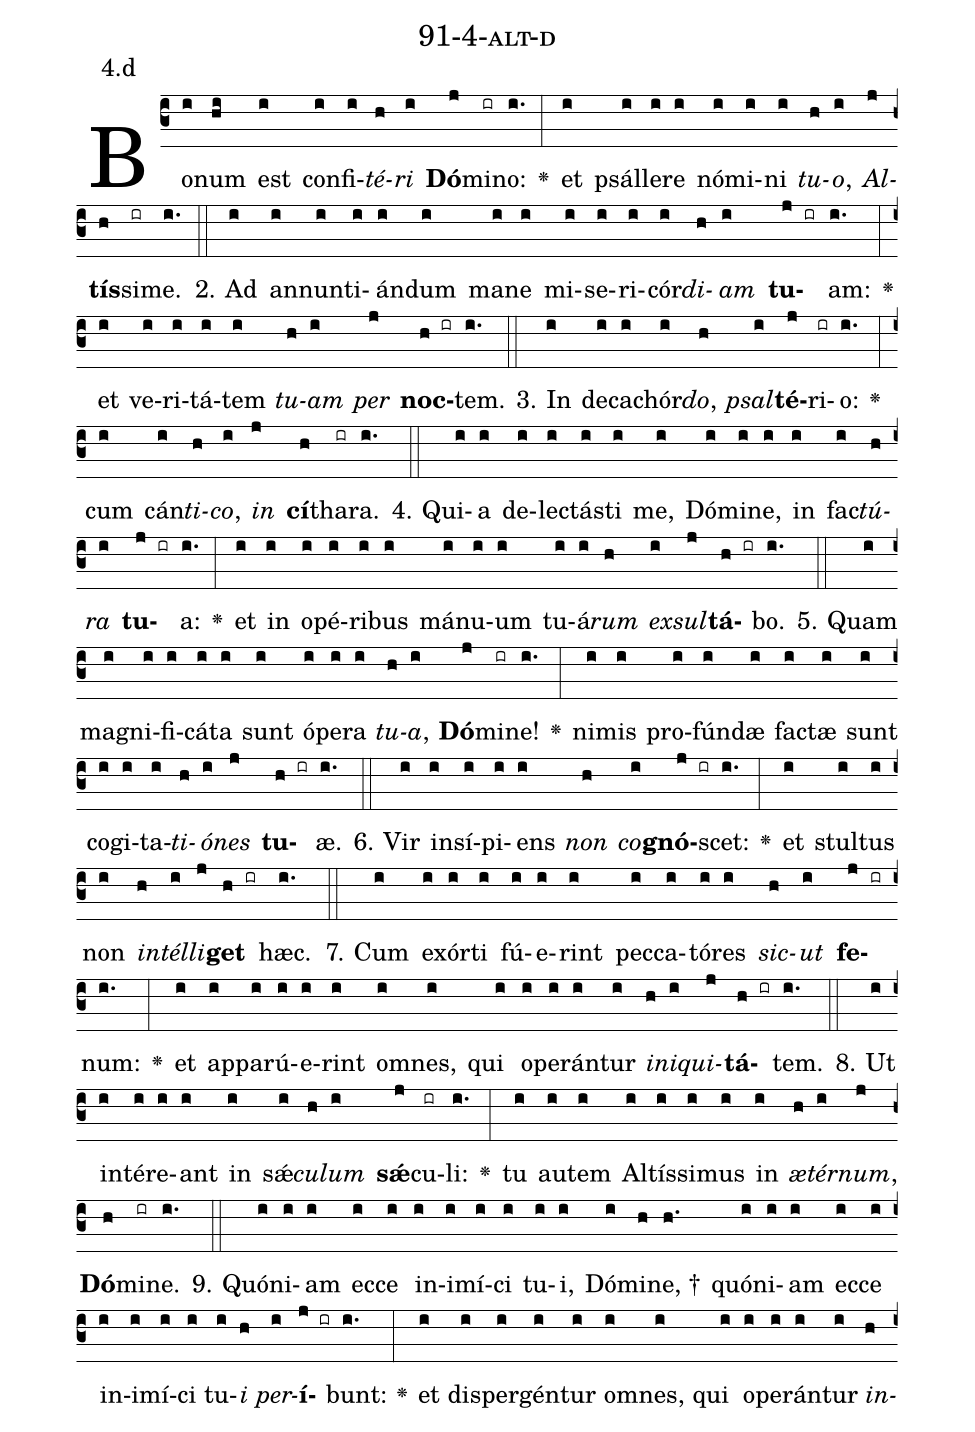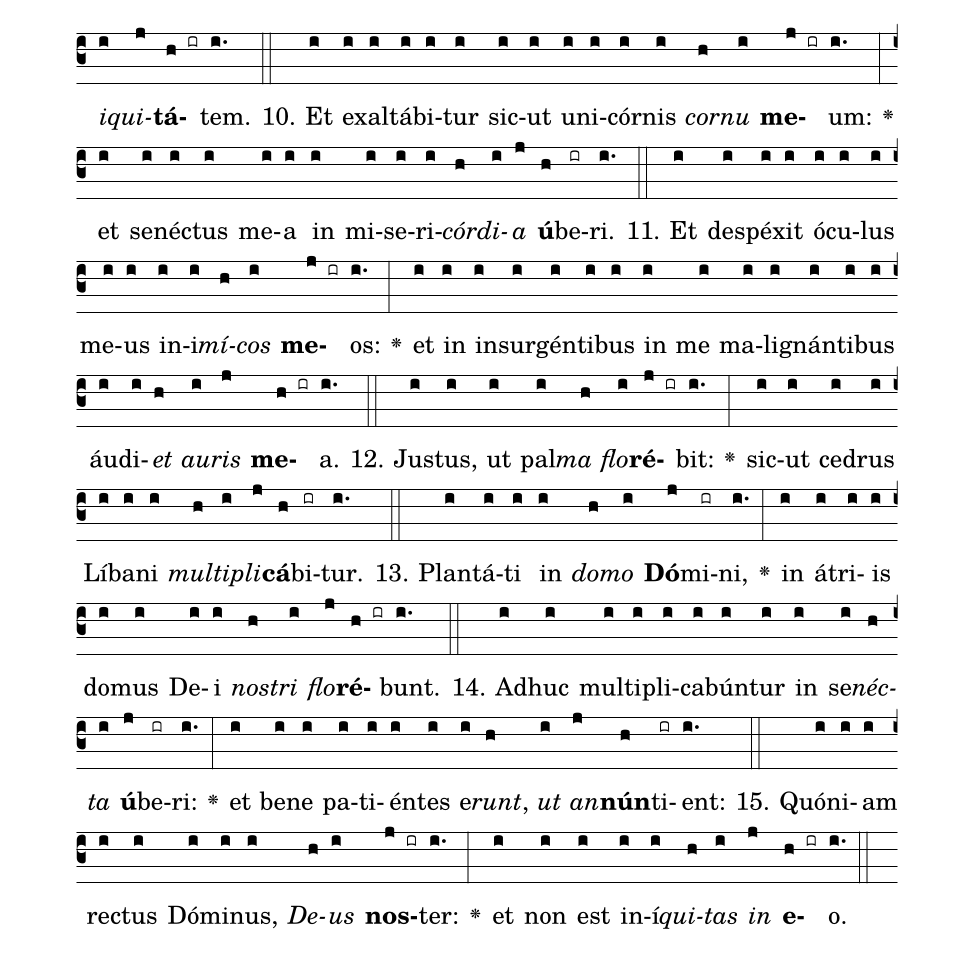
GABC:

name: 91-4-alt-d;
annotation: 4.d;
%%
(c3)Bo(i)num(hi) est(i) con(i)fi(i)<i>té</i>(h)<i>ri</i>(i) <b>Dó</b>(j)mi(ir)no:(i.) <v>\greheightstar</v>(:) et(i) psál(i)le(i)re(i) nó(i)mi(i)ni(i) <i>tu</i>(h)<i>o</i>,(i) <i>Al</i>(j)<b>tís</b>(h)si(ir)me.(i.) (::)
2. Ad(i) an(i)nun(i)ti(i)án(i)dum(i) ma(i)ne(i) mi(i)se(i)ri(i)cór(i)<i>di</i>(h)<i>am</i>(i) <b>tu</b>(j ir)am:(i.) <v>\greheightstar</v>(:) et(i) ve(i)ri(i)tá(i)tem(i) <i>tu</i>(h)<i>am</i>(i) <i>per</i>(j) <b>noc</b>(h ir)tem.(i.) (::)
3. In(i) de(i)ca(i)chór(i)<i>do</i>,(h) <i>psal</i>(i)<b>té</b>(j)ri(ir)o:(i.) <v>\greheightstar</v>(:) cum(i) cán(i)<i>ti</i>(h)<i>co</i>,(i) <i>in</i>(j) <b>cí</b>(h)tha(ir)ra.(i.) (::)
4. Qui(i)a(i) de(i)lec(i)tás(i)ti(i) me,(i) Dó(i)mi(i)ne,(i) in(i) fac(i)<i>tú</i>(h)<i>ra</i>(i) <b>tu</b>(j ir)a:(i.) <v>\greheightstar</v>(:) et(i) in(i) o(i)pé(i)ri(i)bus(i) má(i)nu(i)um(i) tu(i)á(i)<i>rum</i>(h) <i>ex</i>(i)<i>sul</i>(j)<b>tá</b>(h ir)bo.(i.) (::)
5. Quam(i) ma(i)gni(i)fi(i)cá(i)ta(i) sunt(i) ó(i)pe(i)ra(i) <i>tu</i>(h)<i>a</i>,(i) <b>Dó</b>(j)mi(ir)ne!(i.) <v>\greheightstar</v>(:) ni(i)mis(i) pro(i)fún(i)dæ(i) fac(i)tæ(i) sunt(i) co(i)gi(i)ta(i)<i>ti</i>(h)<i>ó</i>(i)<i>nes</i>(j) <b>tu</b>(h ir)æ.(i.) (::)
6. Vir(i) in(i)sí(i)pi(i)ens(i) <i>non</i>(h) <i>co</i>(i)<b>gnó</b>(j ir)scet:(i.) <v>\greheightstar</v>(:) et(i) stul(i)tus(i) non(i) <i>in</i>(h)<i>tél</i>(i)<i>li</i>(j)<b>get</b>(h ir) hæc.(i.) (::)
7. Cum(i) ex(i)ór(i)ti(i) fú(i)e(i)rint(i) pec(i)ca(i)tó(i)res(i) <i>sic</i>(h)<i>ut</i>(i) <b>fe</b>(j ir)num:(i.) <v>\greheightstar</v>(:) et(i) ap(i)pa(i)rú(i)e(i)rint(i) om(i)nes,(i) qui(i) o(i)pe(i)rán(i)tur(i) <i>in</i>(h)<i>i</i>(i)<i>qui</i>(j)<b>tá</b>(h ir)tem.(i.) (::)
8. Ut(i) in(i)tér(i)e(i)ant(i) in(i) sǽ(i)<i>cu</i>(h)<i>lum</i>(i) <b>sǽ</b>(j)cu(ir)li:(i.) <v>\greheightstar</v>(:) tu(i) au(i)tem(i) Al(i)tís(i)si(i)mus(i) in(i) <i>æ</i>(h)<i>tér</i>(i)<i>num</i>,(j) <b>Dó</b>(h)mi(ir)ne.(i.) (::)
9. Quón(i)i(i)am(i) ec(i)ce(i) in(i)i(i)mí(i)ci(i) tu(i)i,(i) Dó(i)mi(h)ne, †(h.) quón(i)i(i)am(i) ec(i)ce(i) in(i)i(i)mí(i)ci(i) tu(i)<i>i</i>(h) <i>per</i>(i)<b>í</b>(j ir)bunt:(i.) <v>\greheightstar</v>(:) et(i) di(i)sper(i)gén(i)tur(i) om(i)nes,(i) qui(i) o(i)pe(i)rán(i)tur(i) <i>in</i>(h)<i>i</i>(i)<i>qui</i>(j)<b>tá</b>(h ir)tem.(i.) (::)
10. Et(i) ex(i)al(i)tá(i)bi(i)tur(i) sic(i)ut(i) u(i)ni(i)cór(i)nis(i) <i>cor</i>(h)<i>nu</i>(i) <b>me</b>(j ir)um:(i.) <v>\greheightstar</v>(:) et(i) se(i)néc(i)tus(i) me(i)a(i) in(i) mi(i)se(i)ri(i)<i>cór</i>(h)<i>di</i>(i)<i>a</i>(j) <b>ú</b>(h)be(ir)ri.(i.) (::)
11. Et(i) de(i)spé(i)xit(i) ó(i)cu(i)lus(i) me(i)us(i) in(i)i(i)<i>mí</i>(h)<i>cos</i>(i) <b>me</b>(j ir)os:(i.) <v>\greheightstar</v>(:) et(i) in(i) in(i)sur(i)gén(i)ti(i)bus(i) in(i) me(i) ma(i)li(i)gnán(i)ti(i)bus(i) áu(i)di(i)<i>et</i>(h) <i>au</i>(i)<i>ris</i>(j) <b>me</b>(h ir)a.(i.) (::)
12. Jus(i)tus,(i) ut(i) pal(i)<i>ma</i>(h) <i>flo</i>(i)<b>ré</b>(j ir)bit:(i.) <v>\greheightstar</v>(:) sic(i)ut(i) ce(i)drus(i) Lí(i)ba(i)ni(i) <i>mul</i>(h)<i>ti</i>(i)<i>pli</i>(j)<b>cá</b>(h)bi(ir)tur.(i.) (::)
13. Plan(i)tá(i)ti(i) in(i) <i>do</i>(h)<i>mo</i>(i) <b>Dó</b>(j)mi(ir)ni,(i.) <v>\greheightstar</v>(:) in(i) á(i)tri(i)is(i) do(i)mus(i) De(i)i(i) <i>nos</i>(h)<i>tri</i>(i) <i>flo</i>(j)<b>ré</b>(h ir)bunt.(i.) (::)
14. Ad(i)huc(i) mul(i)ti(i)pli(i)ca(i)bún(i)tur(i) in(i) se(i)<i>néc</i>(h)<i>ta</i>(i) <b>ú</b>(j)be(ir)ri:(i.) <v>\greheightstar</v>(:) et(i) be(i)ne(i) pa(i)ti(i)én(i)tes(i) e(i)<i>runt</i>,(h) <i>ut</i>(i) <i>an</i>(j)<b>nún</b>(h)ti(ir)ent:(i.) (::)
15. Quón(i)i(i)am(i) rec(i)tus(i) Dó(i)mi(i)nus,(i) <i>De</i>(h)<i>us</i>(i) <b>nos</b>(j ir)ter:(i.) <v>\greheightstar</v>(:) et(i) non(i) est(i) in(i)í(i)<i>qui</i>(h)<i>tas</i>(i) <i>in</i>(j) <b>e</b>(h ir)o.(i.) (::)
